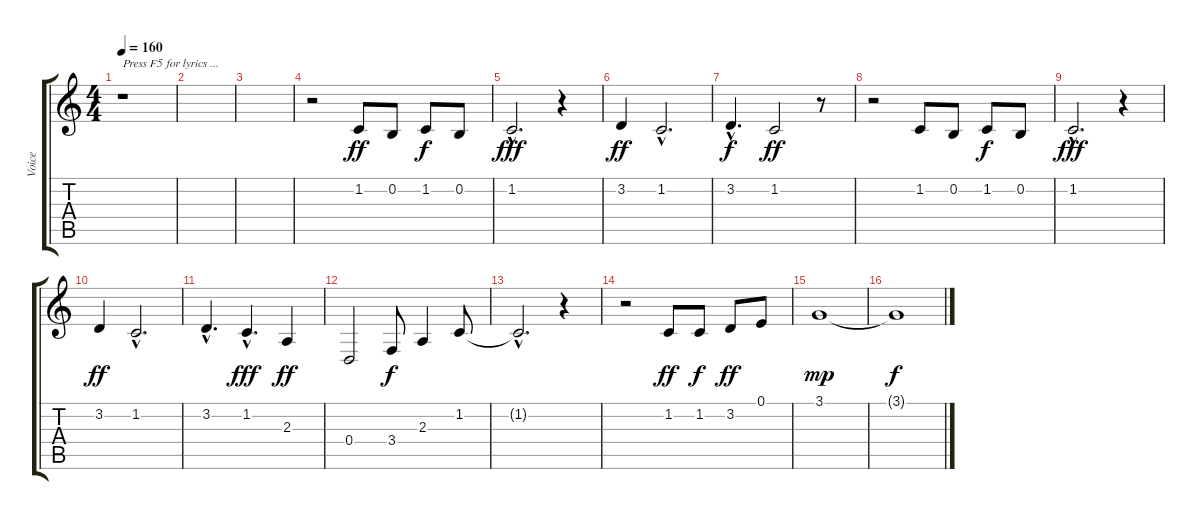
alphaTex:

\track ("Voice" "Voice") {instrument clarinet}
\staff {score tabs}
\tuning (E4 B3 G3 D3 A2 E2) {hide}
\ts (4 4)
\section ("" "")
\tempo 160
\clef g2
\ks c
r.1{txt "Press F5 for lyrics ..." dy ff instrument clarinet} |
|
|
r.2 1.2.8 0.2.8 1.2.8{dy f} 0.2.8 |
1.2{hac}.2{d dy fff} r.4 |
3.2.4{dy ff} 1.2{hac}.2{d} |
3.2{hac}.4{d dy f} 1.2.2{dy ff} r.8 |
r.2 1.2.8 0.2.8 1.2.8{dy f} 0.2.8 |
1.2{hac}.2{d dy fff} r.4 |
3.2.4{dy ff} 1.2{hac}.2{d} |
3.2{hac}.4{d} 1.2{hac}.4{d dy fff} 2.3.4{dy ff} |
0.4.2 3.4.8{dy f} 2.3.4 1.2.8 |
1.2{hac t}.2{d} r.4 |
r.2 1.2.8{dy ff} 1.2.8{dy f} 3.2.8{dy ff} 0.1.8 |
3.1.1{dy mp} |
3.1{t}.1{dy f}
